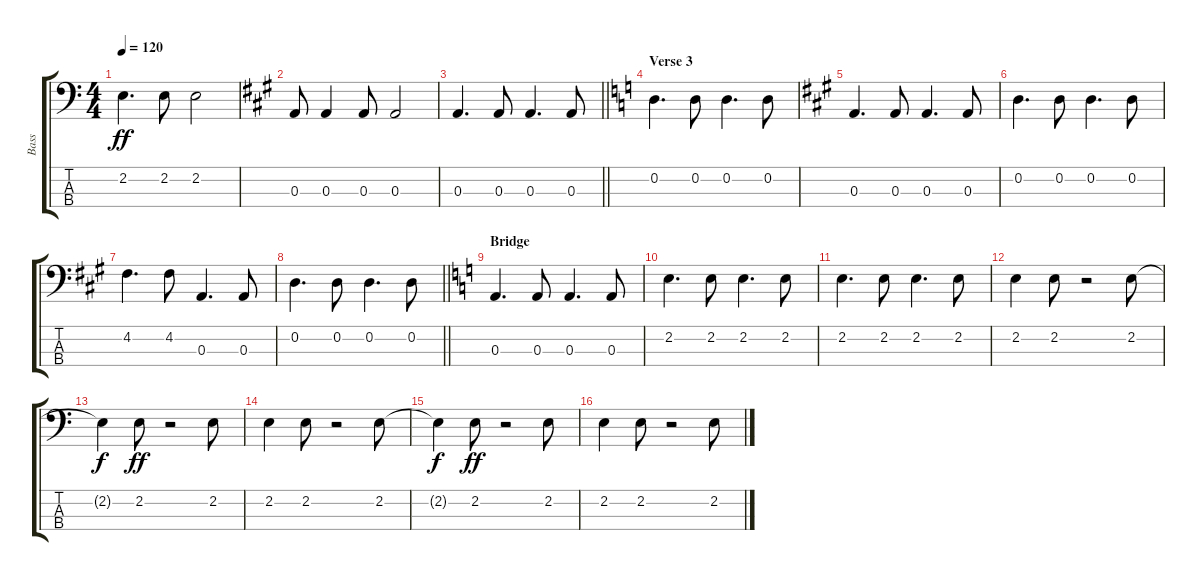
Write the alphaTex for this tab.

\track ("Bass" "Bass") {instrument electricbasspick}
\staff {score tabs}
\tuning (G2 D2 A1 E1) {hide}
\ts (4 4)
\tempo 120
\clef f4
\ks c
2.2.4{d dy ff} 2.2.8 2.2.2 |
\ks a
0.3.8 0.3.4 0.3.8 0.3.2 |
\barLineRight lightlight
0.3.4{d} 0.3.8 0.3.4{d} 0.3.8 |
\section ("" "Verse 3")
\ks c
0.2.4{d} 0.2.8 0.2.4{d} 0.2.8 |
\ks a
0.3.4{d} 0.3.8 0.3.4{d} 0.3.8 |
0.2.4{d} 0.2.8 0.2.4{d} 0.2.8 |
4.2.4{d} 4.2.8 0.3.4{d} 0.3.8 |
\barLineRight lightlight
0.2.4{d} 0.2.8 0.2.4{d} 0.2.8 |
\section ("" "Bridge")
\ks c
0.3.4{d} 0.3.8 0.3.4{d} 0.3.8 |
2.2.4{d} 2.2.8 2.2.4{d} 2.2.8 |
2.2.4{d} 2.2.8 2.2.4{d} 2.2.8 |
2.2.4 2.2.8 r.2 2.2.8 |
2.2{t}.4{dy f} 2.2.8{dy ff} r.2 2.2.8 |
2.2.4 2.2.8 r.2 2.2.8 |
2.2{t}.4{dy f} 2.2.8{dy ff} r.2 2.2.8 |
2.2.4 2.2.8 r.2 2.2.8
